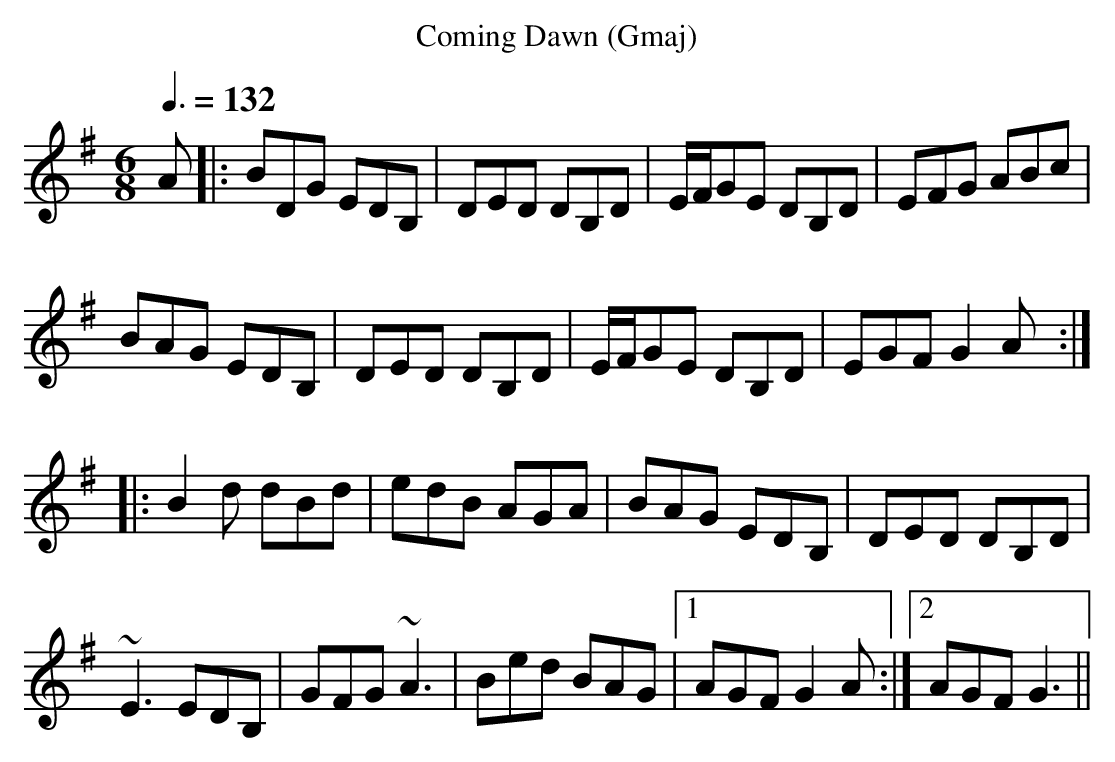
X:1
T:Coming Dawn (Gmaj)
Q:3/8=132
M:6/8
L:1/8
K:Gmaj
A|:BDG EDB,|DED DB,D|E/F/GE DB,D|EFG ABc|
BAG EDB,|DED DB,D|E/F/GE DB,D|EGF G2A:|
|:B2d dBd|edB AGA|BAG EDB,|DED DB,D|
~E3 EDB,|GFG ~A3|Bed BAG|1AGF G2A:|2AGF G3||
